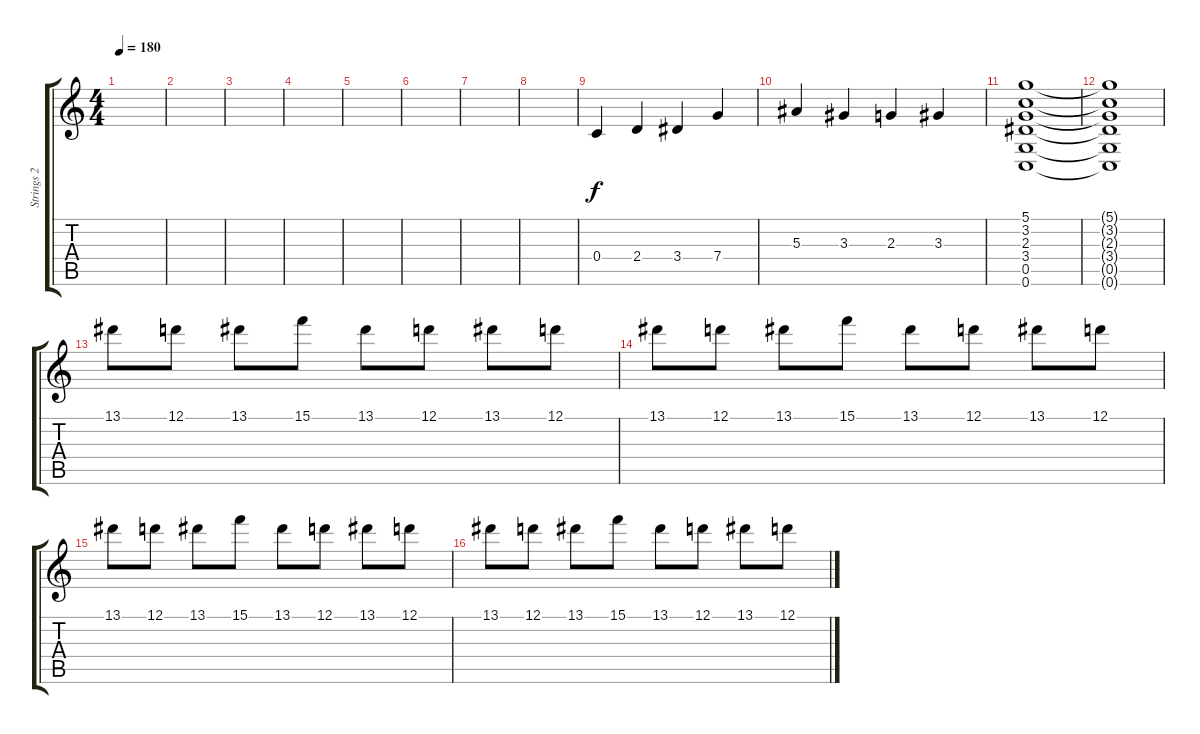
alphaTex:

\track ("Strings 2" "Strings 2") {instrument stringensemble1}
\staff {score tabs}
\tuning (D5 A4 F4 C4 G3 C3) {hide}
\ts (4 4)
\tempo 180
\clef g2
\ks c
|
|
|
|
|
|
|
|
0.4.4 2.4.4 3.4.4 7.4.4 |
5.3.4 3.3.4 2.3.4 3.3.4 |
(5.1 3.2 2.3 3.4 0.5 0.6).1 |
(5.1{t} 3.2{t} 2.3{t} 3.4{t} 0.5{t} 0.6{t}).1 |
13.1.8 12.1.8 13.1.8 15.1.8 13.1.8 12.1.8 13.1.8 12.1.8 |
13.1.8 12.1.8 13.1.8 15.1.8 13.1.8 12.1.8 13.1.8 12.1.8 |
13.1.8 12.1.8 13.1.8 15.1.8 13.1.8 12.1.8 13.1.8 12.1.8 |
13.1.8 12.1.8 13.1.8 15.1.8 13.1.8 12.1.8 13.1.8 12.1.8
